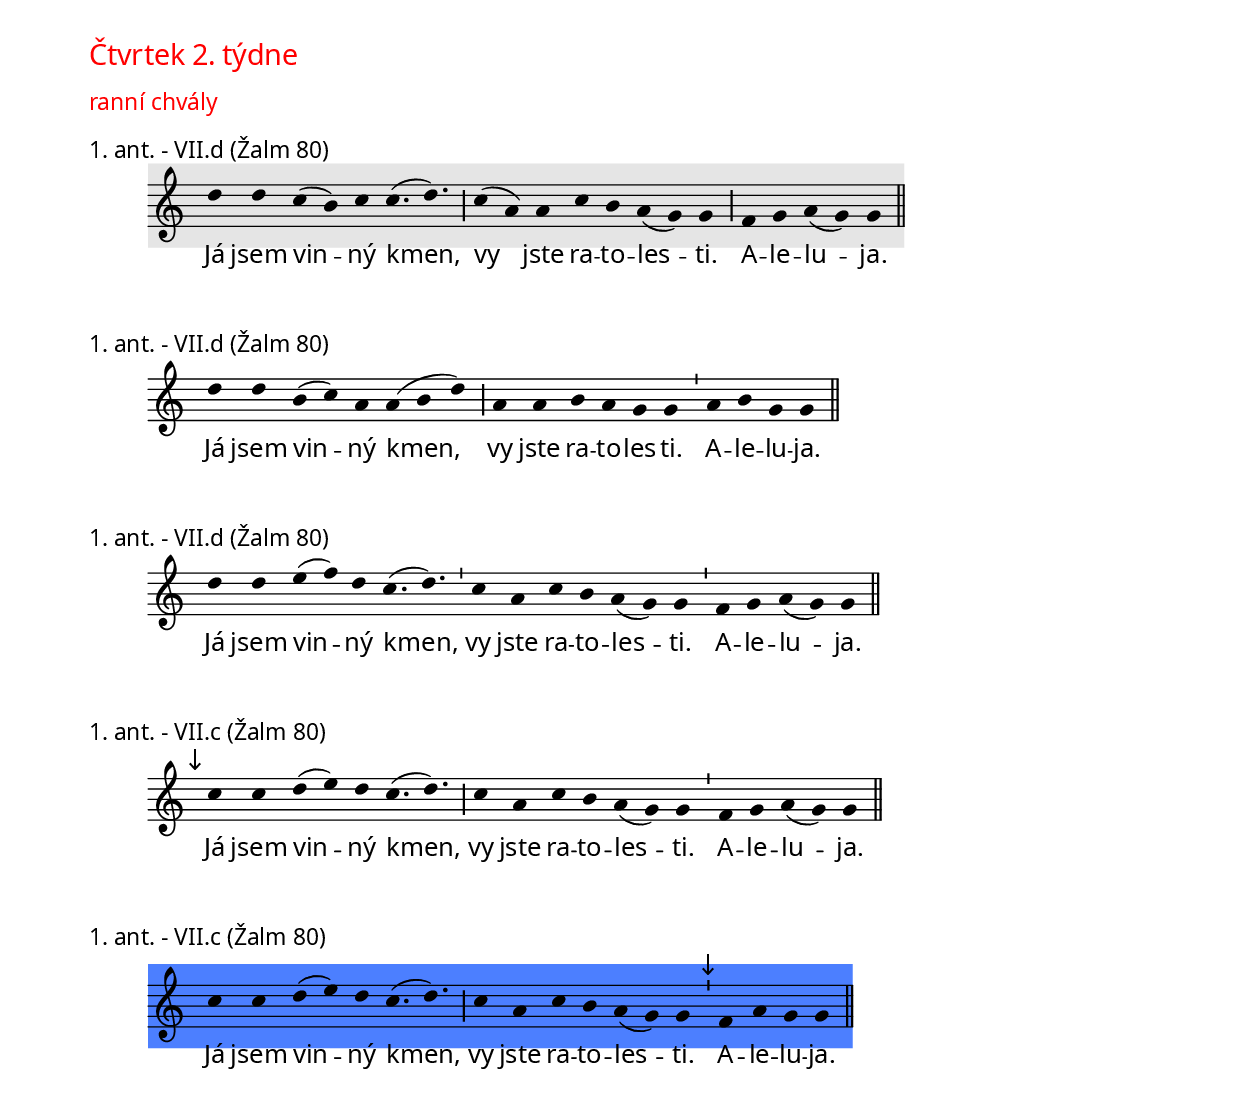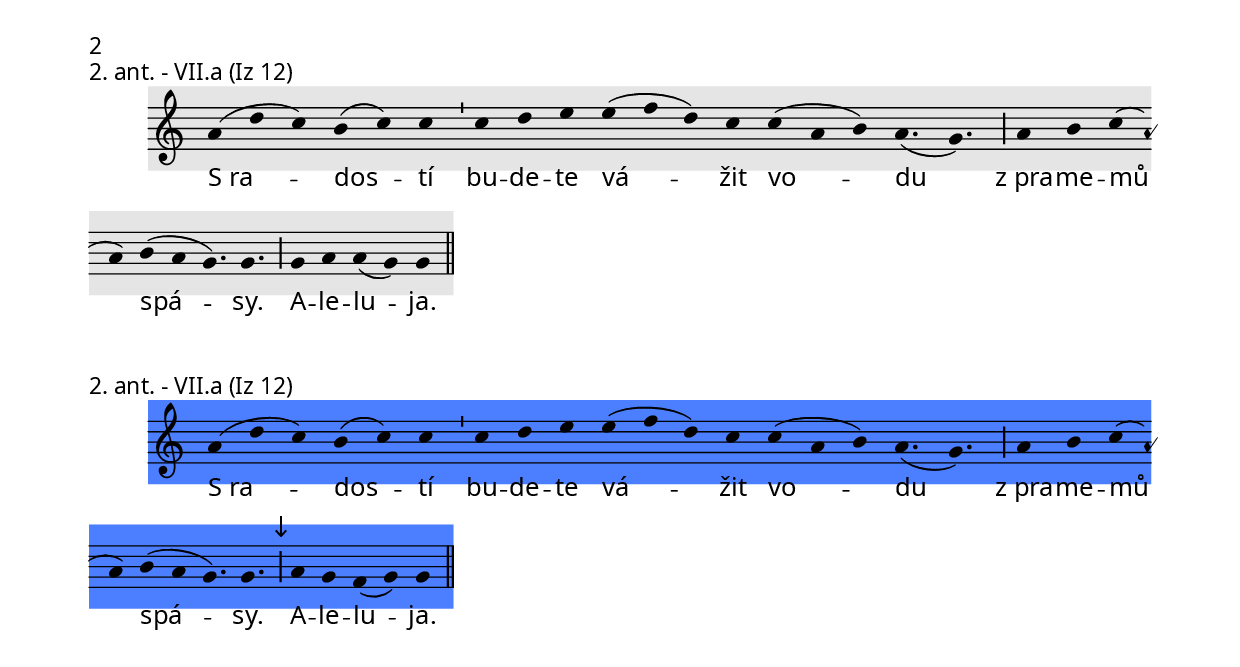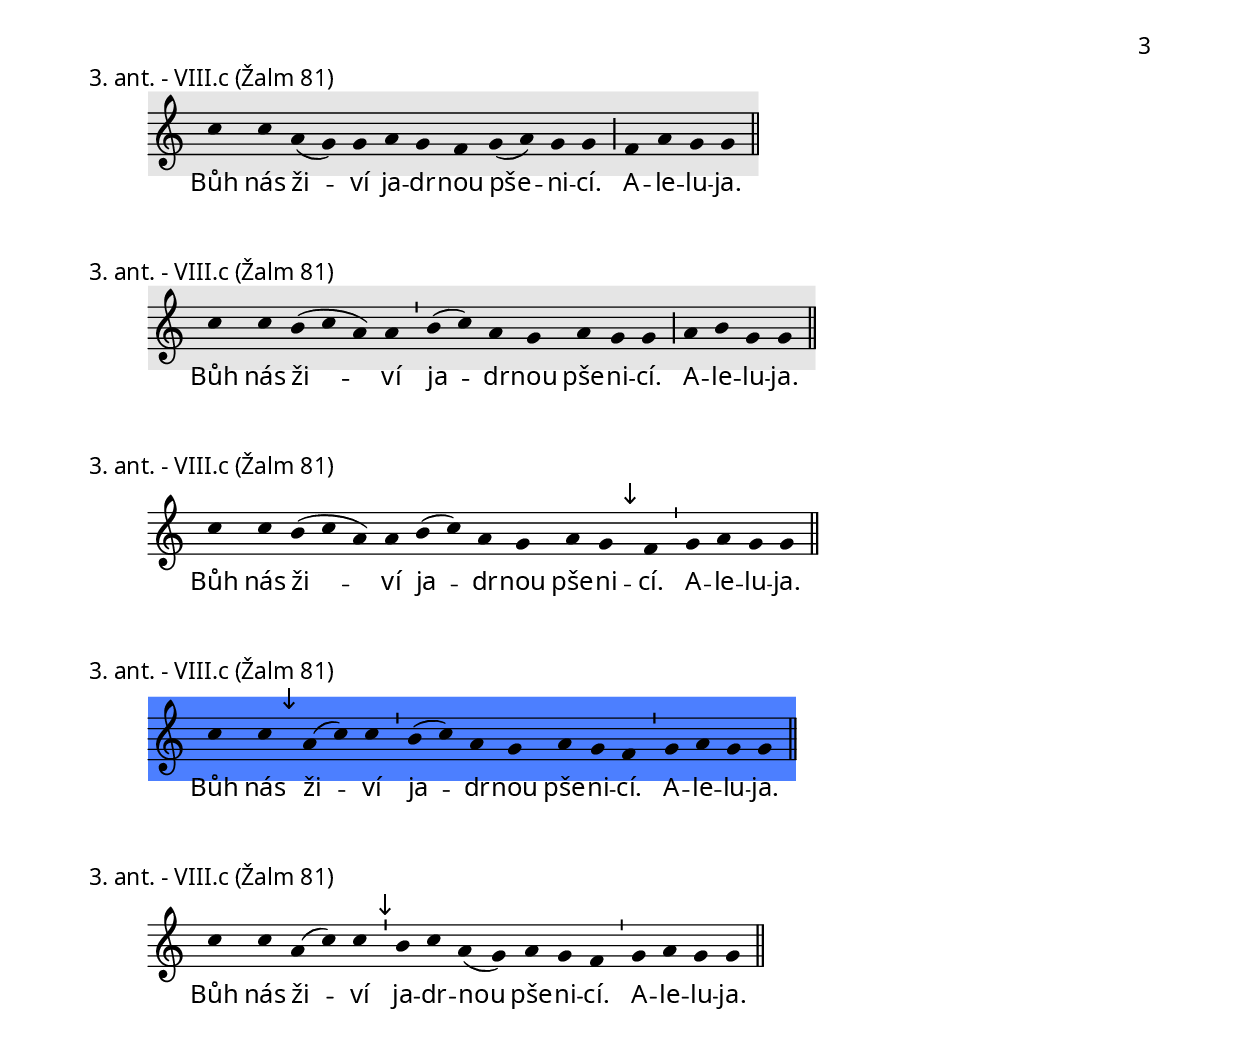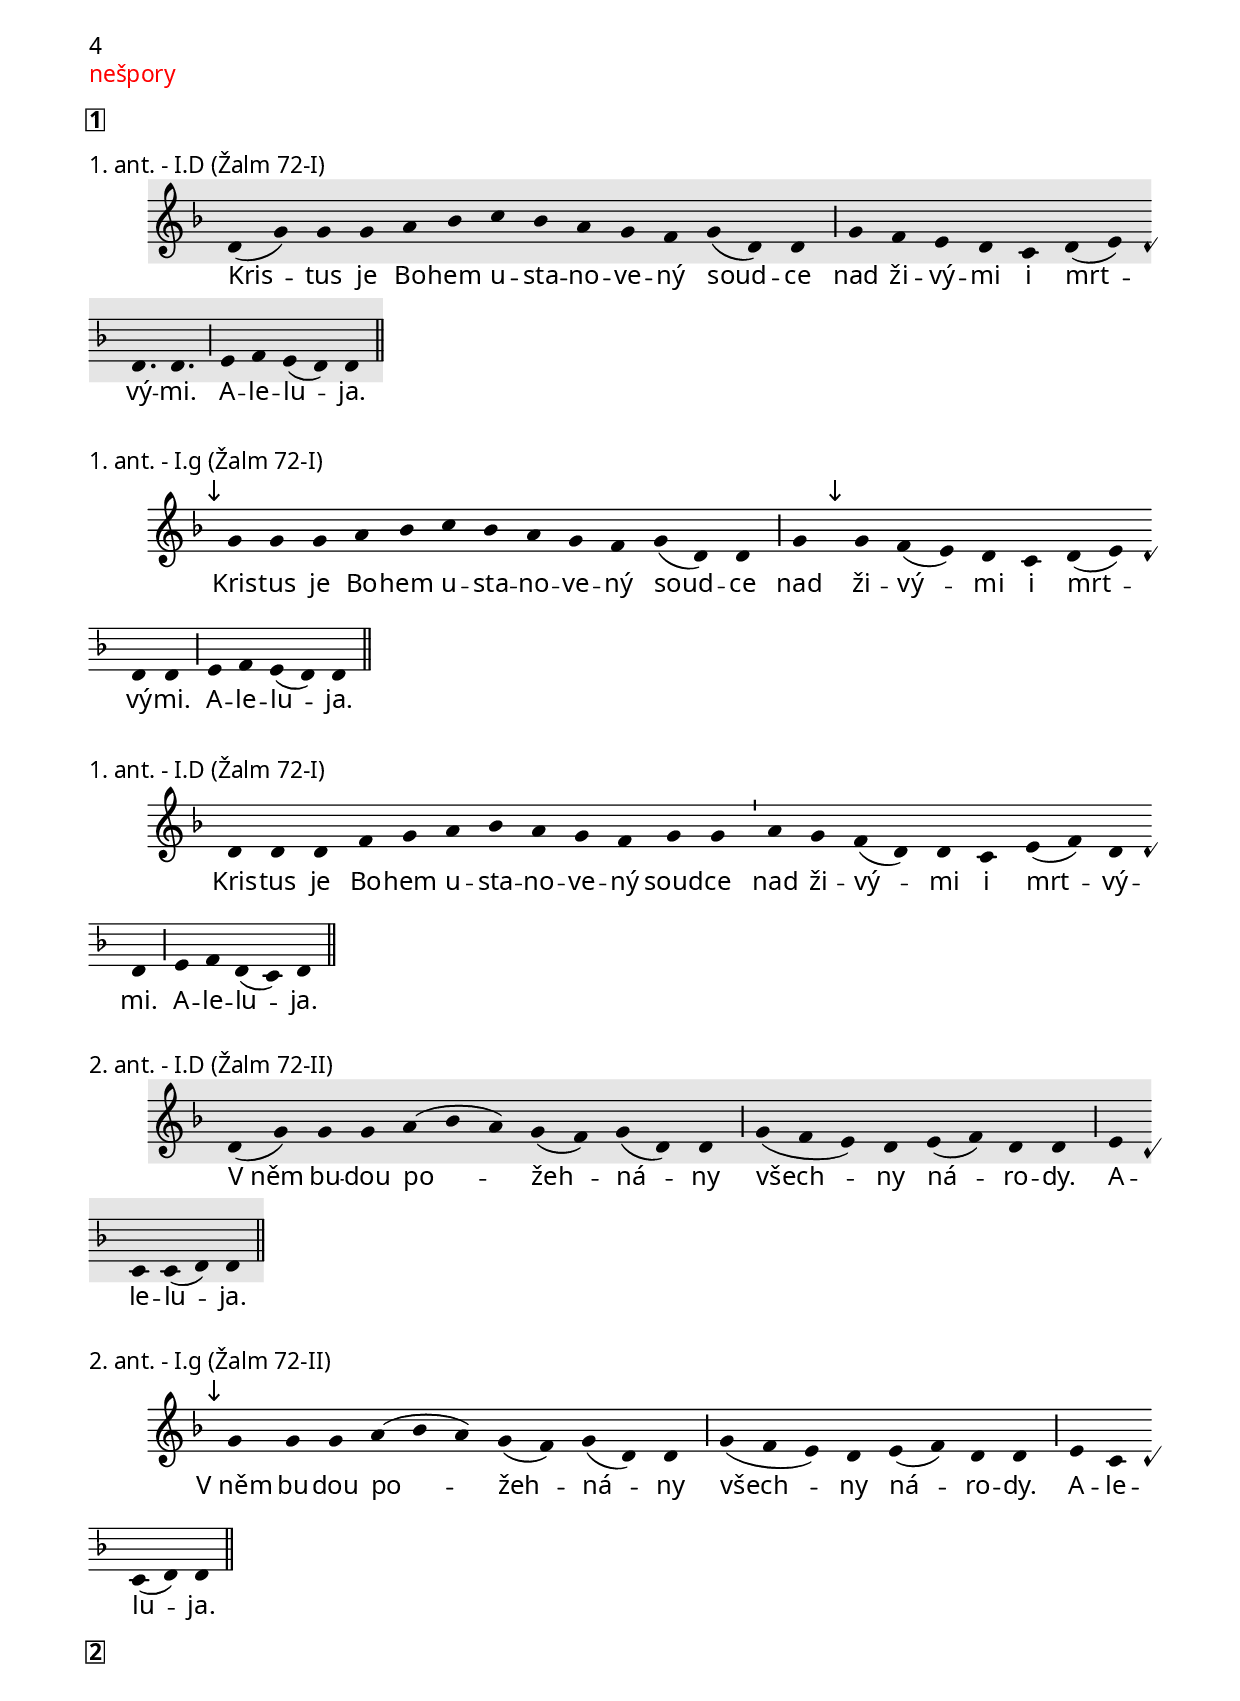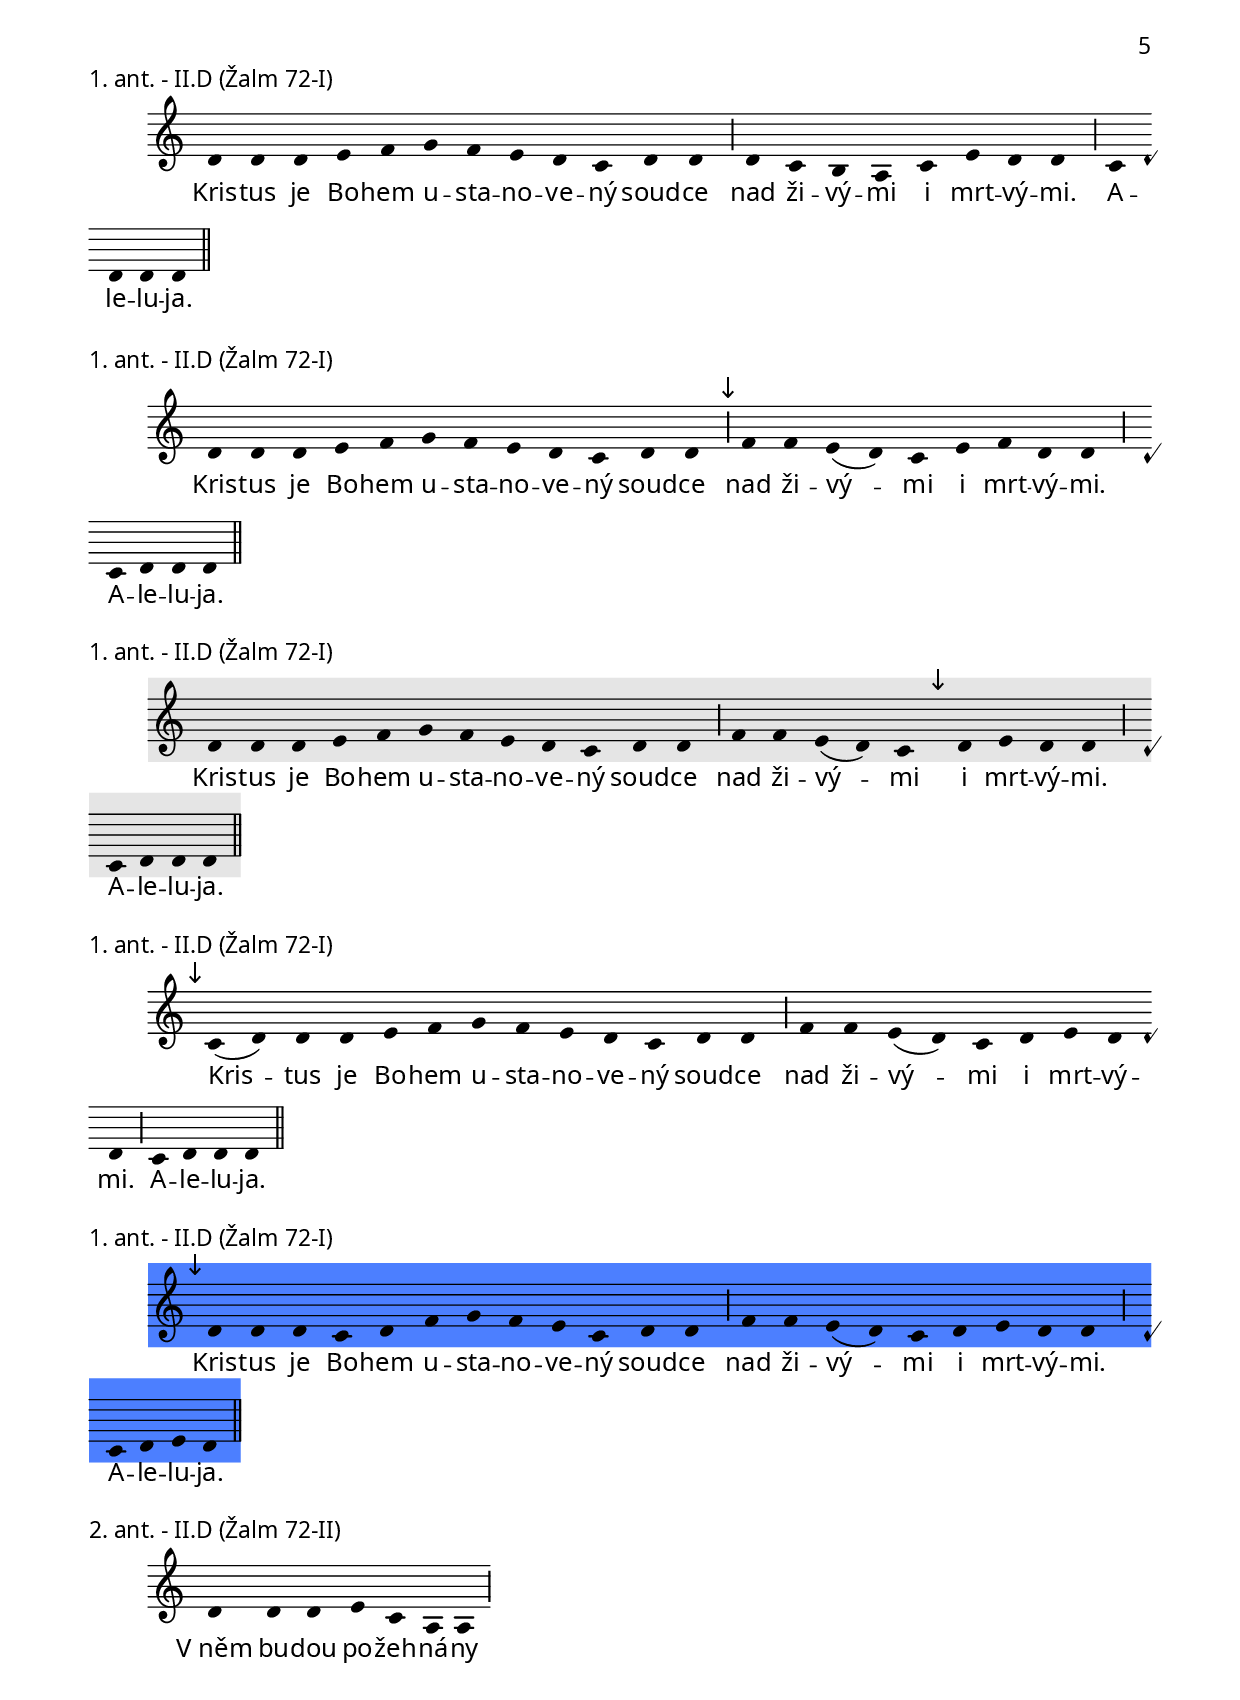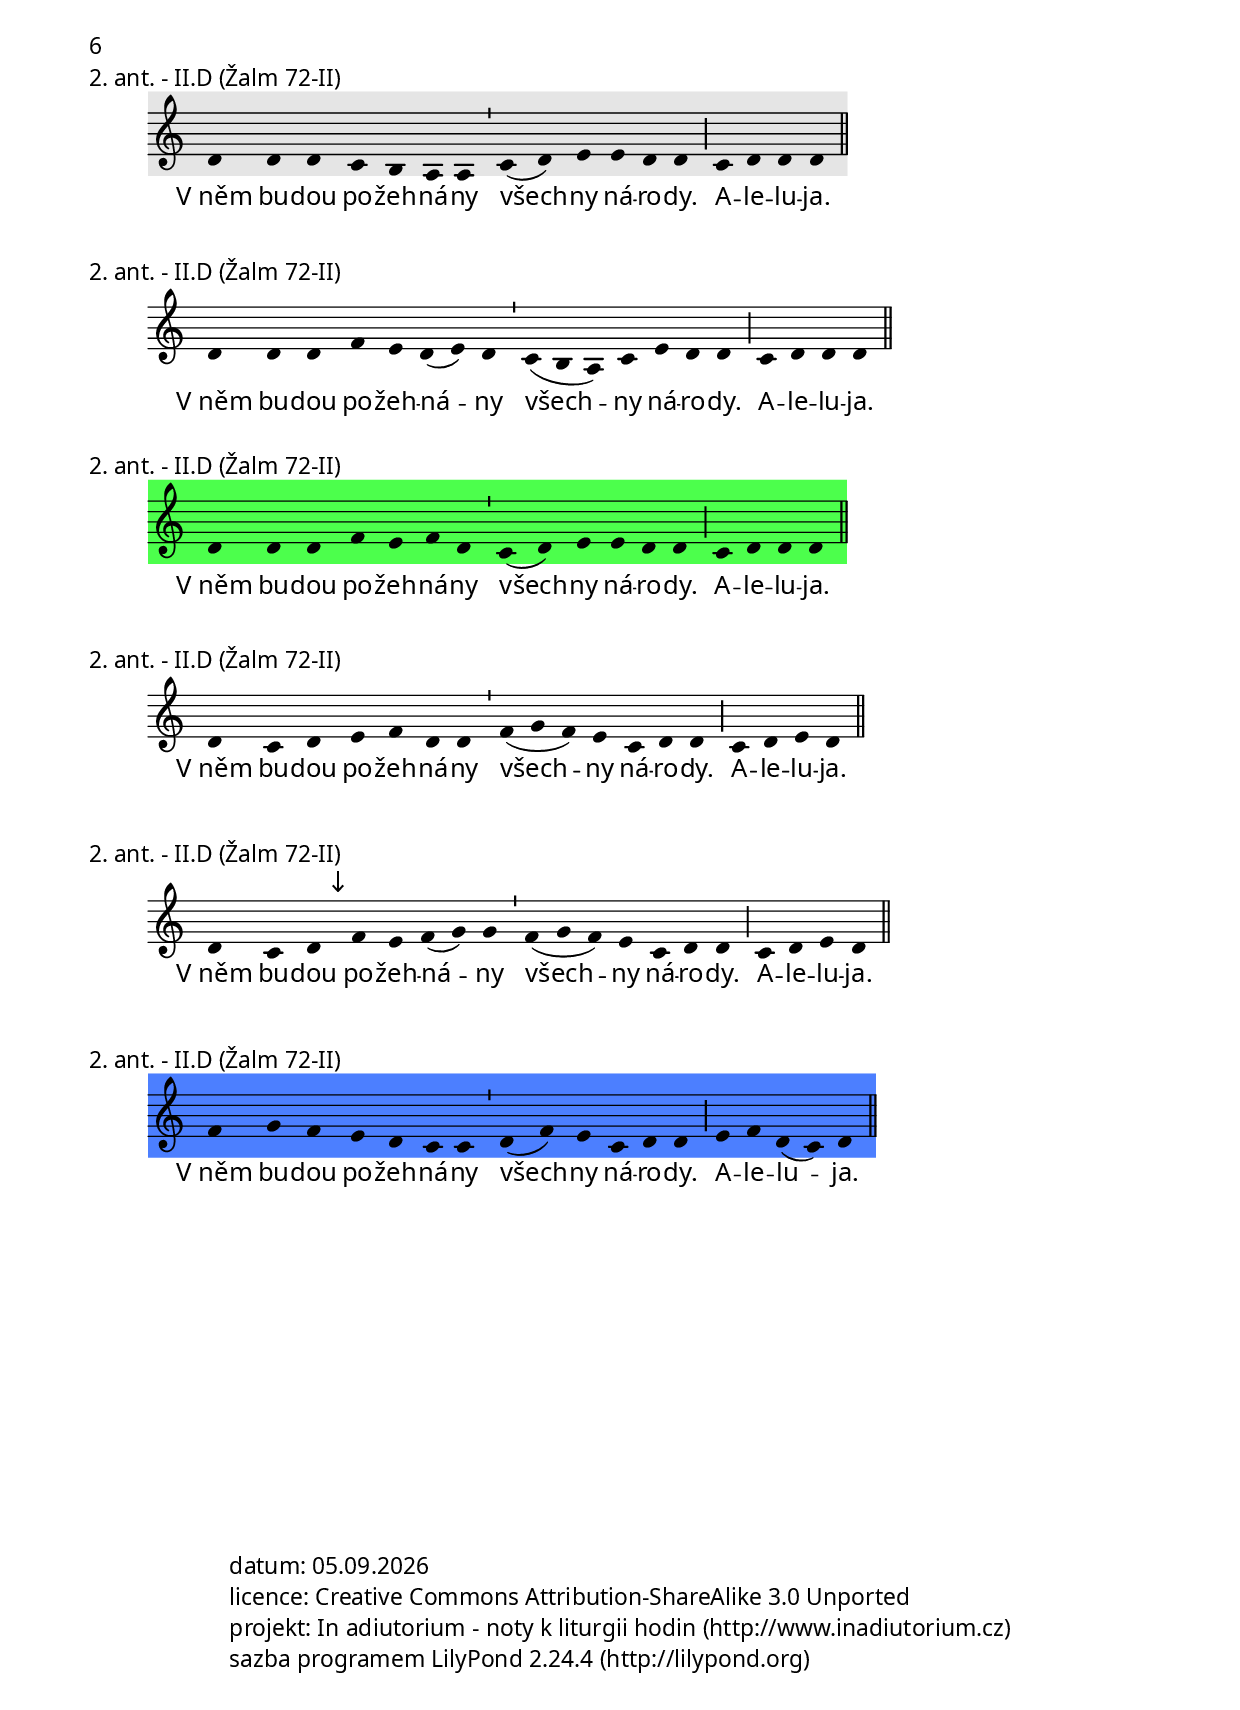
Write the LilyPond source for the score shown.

\include "../spolecne.ly"

\markup {\nadpisDen {Čtvrtek 2. týdne}}

\markup {\nadpisHodinka {"ranní chvály"}}

\score {
  \relative c'' {
    \zvyraznovacSedy
    \choralniRezim
    d4 d c( b) c c4.( d) \barMaior
    c4( a) a c b a( g) g \barMaior
    f g a( g) g \barFinalis
  }
  \addlyrics {
    Já jsem vin -- ný kmen,
    vy jste ra -- to -- les -- ti.
    A -- le -- lu -- ja.
  }
  \header {
    quid = "1. ant."
    modus = "VII"
    differentia = "d"
    psalmus = "Žalm 80"
    id = "rch-a1"
    piece = \markup {\sestavTitulek}
  }
}

\score {
  \relative c'' {
    \choralniRezim
    d4 d b( c) a a( b d) \barMaior
    a a b a g g \barMin
    a b g g \barFinalis
  }
  \addlyrics {
    Já jsem vin -- ný kmen,
    vy jste ra -- to -- les -- ti.
    A -- le -- lu -- ja.
  }
  \header {
    quid = "1. ant."
    modus = "VII"
    differentia = "d"
    psalmus = "Žalm 80"
    id = "rch-a1"
    piece = \markup {\sestavTitulek}
  }
}

\score {
  \relative c'' {
    \choralniRezim
    d4 d e( f) d c4.( d) \barMin
    c4 a c b a( g) g \barMin
    f g a( g) g \barFinalis
  }
  \addlyrics {
    Já jsem vin -- ný kmen,
    vy jste ra -- to -- les -- ti.
    A -- le -- lu -- ja.
  }
  \header {
    quid = "1. ant."
    modus = "VII"
    differentia = "d"
    psalmus = "Žalm 80"
    id = "rch-a1"
    piece = \markup {\sestavTitulek}
  }
}

\score {
  \relative c'' {
    \choralniRezim
    \mark\sipka c4 c d( e) d c4.( d) \barMaior
    c4 a c b a( g) g \barMin
    f g a( g) g \barFinalis
  }
  \addlyrics {
    Já jsem vin -- ný kmen,
    vy jste ra -- to -- les -- ti.
    A -- le -- lu -- ja.
  }
  \header {
    quid = "1. ant."
    modus = "VII"
    differentia = "c"
    psalmus = "Žalm 80"
    id = "rch-a1"
    piece = \markup {\sestavTitulek}
  }
}

\score {
  \relative c'' {
    \zvyraznovacModry
    \choralniRezim
    c4 c d( e) d c4.( d) \barMaior
    c4 a c b a( g) g \barMin
    \mark\sipka f a g g \barFinalis
  }
  \addlyrics {
    Já jsem vin -- ný kmen,
    vy jste ra -- to -- les -- ti.
    A -- le -- lu -- ja.
  }
  \header {
    quid = "1. ant."
    modus = "VII"
    differentia = "c"
    psalmus = "Žalm 80"
    id = "rch-a1"
    piece = \markup {\sestavTitulek}
  }
}

\pageBreak

\score {
  \relative c'' {
    \zvyraznovacSedy
    \choralniRezim
    a4( d c) b( c) c \barMin
    c d e e( f d) c c( a b) a4.( g) \barMaior
    a4 b c( a) b( a g4.) g \barMaior
    g4 a a( g) g \barFinalis
  }
  \addlyrics {
    S_ra -- dos -- tí
    bu -- de -- te vá -- žit vo -- du
    z_pra -- me -- mů spá -- sy.
    A -- le -- lu -- ja.
  }
  \header {
    quid = "2. ant."
    modus = "VII"
    differentia = "a"
    psalmus = "Iz 12"
    id = "rch-a2"
    placet = "Modus VII není příliš vhodný, protože kantikum má řadu krátkých veršů."
    piece = \markup {\sestavTitulek}
  }
}

\score {
  \relative c'' {
    \zvyraznovacModry
    \choralniRezim
    a4( d c) b( c) c \barMin
    c d e e( f d) c c( a b) a4.( g) \barMaior
    a4 b c( a) b( a g4.) g \barMaior
    \mark\sipka a4 g f( g) g \barFinalis
  }
  \addlyrics {
    S_ra -- dos -- tí
    bu -- de -- te vá -- žit vo -- du
    z_pra -- me -- mů spá -- sy.
    A -- le -- lu -- ja.
  }
  \header {
    quid = "2. ant."
    modus = "VII"
    differentia = "a"
    psalmus = "Iz 12"
    id = "rch-a2"
    piece = \markup {\sestavTitulek}
  }
}

\pageBreak

\score {
  \relative c'' {
    \zvyraznovacSedy
    \choralniRezim
    c4 c a( g) g a g f g( a) g g \barMaior
    f a g g \barFinalis
  }
  \addlyrics {
    Bůh nás ži -- ví ja -- dr -- nou pše -- ni -- cí.
    A -- le -- lu -- ja.
  }
  \header {
    quid = "3. ant."
    modus = "VIII"
    differentia = "c"
    psalmus = "Žalm 81"
    id = "rch-a3"
    fons = "vyňato z: slavnost Těla a Krve Páně, 1.nešp., 2.ant."
    placet = "r - jako výtržek působí nevyváženě - radši složit jinou melodii"
    piece = \markup {\sestavTitulek}
  }
}

\score {
  \relative c'' {
    \zvyraznovacSedy
    \choralniRezim
    c4 c b( c a) a \barMin b( c) a g a g g \barMaior
    a b g g \barFinalis
  }
  \addlyrics {
    Bůh nás ži -- ví ja -- dr -- nou pše -- ni -- cí.
    A -- le -- lu -- ja.
  }
  \header {
    quid = "3. ant."
    modus = "VIII"
    differentia = "c"
    psalmus = "Žalm 81"
    id = "rch-a3"
    piece = \markup {\sestavTitulek}
  }
}

\score {
  \relative c'' {
    \choralniRezim
    c4 c b( c a) a b( c) a g a g \mark\sipka f \barMin
    g a g g \barFinalis
  }
  \addlyrics {
    Bůh nás ži -- ví ja -- dr -- nou pše -- ni -- cí.
    A -- le -- lu -- ja.
  }
  \header {
    quid = "3. ant."
    modus = "VIII"
    differentia = "c"
    psalmus = "Žalm 81"
    id = "rch-a3"
    piece = \markup {\sestavTitulek}
  }
}

\score {
  \relative c'' {
    \zvyraznovacModry
    \choralniRezim
    c4 c \mark\sipka a( c) c \barMin
    b( c) a g a g f \barMin
    g a g g \barFinalis
  }
  \addlyrics {
    Bůh nás ži -- ví
    ja -- dr -- nou pše -- ni -- cí.
    A -- le -- lu -- ja.
  }
  \header {
    quid = "3. ant."
    modus = "VIII"
    differentia = "c"
    psalmus = "Žalm 81"
    id = "rch-a3"
    piece = \markup {\sestavTitulek}
  }
}

\score {
  \relative c'' {
    \choralniRezim
    c4 c a( c) c \barMin
    \mark\sipka b c a( g) a g f \barMin
    g a g g \barFinalis
  }
  \addlyrics {
    Bůh nás ži -- ví
    ja -- dr -- nou pše -- ni -- cí.
    A -- le -- lu -- ja.
  }
  \header {
    quid = "3. ant."
    modus = "VIII"
    differentia = "c"
    psalmus = "Žalm 81"
    id = "rch-a3"
    piece = \markup {\sestavTitulek}
  }
}

\pageBreak

\markup {\nadpisHodinka {"nešpory"}}

\markup\nadpisSkupiny 1

\score {
  \relative c' {
    \zvyraznovacSedy
    \choralniRezim
    \key f \major
    d4( g) g g a bes c bes a g f g( d) d \barMaior
    g f e d c d( e) d4. d \barMaior
    e4 f e( d) d \barFinalis
  }
  \addlyrics {
    Kris -- tus je Bo -- hem u -- sta -- no -- ve -- ný soud -- ce
    nad ži -- vý -- mi i mrt -- vý -- mi.
    A -- le -- lu -- ja.
  }
  \header {
    quid = "1. ant."
    modus = "I"
    differentia = "D"
    psalmus = "Žalm 72-I"
    id = "na-a1"
    piece = \markup {\sestavTitulek}
  }
}

\score {
  \relative c'' {
    \choralniRezim
    \key f \major
    \mark\sipka g4 g g a bes c bes a g f g( d) d \barMaior
    g \mark\sipka g f( e) d c d( e) d d \barMaior
    e f e( d) d \barFinalis
  }
  \addlyrics {
    Kris -- tus je Bo -- hem u -- sta -- no -- ve -- ný soud -- ce
    nad ži -- vý -- mi i mrt -- vý -- mi.
    A -- le -- lu -- ja.
  }
  \header {
    quid = "1. ant."
    modus = "I"
    differentia = "g"
    psalmus = "Žalm 72-I"
    id = "na-a1"
    piece = \markup {\sestavTitulek}
  }
}

\score {
  \relative c' {
    \choralniRezim
    \key f \major
    d4 d d f g a bes a g f g g \barMin
    a g f( d) d c e( f) d d \barMaior
    e f d( c) d \barFinalis
  }
  \addlyrics {
    Kris -- tus je Bo -- hem u -- sta -- no -- ve -- ný soud -- ce
    nad ži -- vý -- mi i mrt -- vý -- mi.
    A -- le -- lu -- ja.
  }
  \header {
    quid = "1. ant."
    modus = "I"
    differentia = "D"
    psalmus = "Žalm 72-I"
    id = "na-a1"
    piece = \markup {\sestavTitulek}
  }
}

\score {
  \relative c' {
    \zvyraznovacSedy
    \choralniRezim
    \key f \major
    d4( g) g g a( bes a) g( f) g( d) d \barMaior
    g( f e) d e( f) d d \barMaior
    e c c( d) d \barFinalis
  }
  \addlyrics {
    V_něm bu -- dou po -- žeh -- ná -- ny
    všech -- ny ná -- ro -- dy.
    A -- le -- lu -- ja.
  }
  \header {
    quid = "2. ant."
    modus = "I"
    differentia = "D"
    psalmus = "Žalm 72-II"
    id = "ne-a2"
    piece = \markup {\sestavTitulek}
  }
}

\score {
  \relative c'' {
    \choralniRezim
    \key f \major
    \mark\sipka g4 g g a( bes a) g( f) g( d) d \barMaior
    g( f e) d e( f) d d \barMaior
    e c c( d) d \barFinalis
  }
  \addlyrics {
    V_něm bu -- dou po -- žeh -- ná -- ny
    všech -- ny ná -- ro -- dy.
    A -- le -- lu -- ja.
  }
  \header {
    quid = "2. ant."
    modus = "I"
    differentia = "g"
    psalmus = "Žalm 72-II"
    id = "ne-a2"
    piece = \markup {\sestavTitulek}
  }
}

\markup\nadpisSkupiny 2

\score {
  \relative c' {
    \choralniRezim
    d4 d d e f g f e d c d d \barMaior
    d c b a c e d d \barMaior
    c d d d \barFinalis
  }
  \addlyrics {
    Kris -- tus je Bo -- hem u -- sta -- no -- ve -- ný soud -- ce
    nad ži -- vý -- mi i mrt -- vý -- mi.
    A -- le -- lu -- ja.
  }
  \header {
    quid = "1. ant."
    modus = "II"
    differentia = "D"
    psalmus = "Žalm 72-I"
    id = "na-a1"
    piece = \markup {\sestavTitulek}
  }
}

\score {
  \relative c' {
    \choralniRezim
    d4 d d e f g f e d c d d \barMaior
    \mark\sipka f f e( d) c e f d d \barMaior
    c d d d \barFinalis
  }
  \addlyrics {
    Kris -- tus je Bo -- hem u -- sta -- no -- ve -- ný soud -- ce
    nad ži -- vý -- mi i mrt -- vý -- mi.
    A -- le -- lu -- ja.
  }
  \header {
    quid = "1. ant."
    modus = "II"
    differentia = "D"
    psalmus = "Žalm 72-I"
    id = "na-a1"
    piece = \markup {\sestavTitulek}
  }
}

\score {
  \relative c' {
    \zvyraznovacSedy
    \choralniRezim
    d4 d d e f g f e d c d d \barMaior
    f f e( d) c \mark\sipka d e d d \barMaior
    c d d d \barFinalis
  }
  \addlyrics {
    Kris -- tus je Bo -- hem u -- sta -- no -- ve -- ný soud -- ce
    nad ži -- vý -- mi i mrt -- vý -- mi.
    A -- le -- lu -- ja.
  }
  \header {
    quid = "1. ant."
    modus = "II"
    differentia = "D"
    psalmus = "Žalm 72-I"
    id = "na-a1"
    piece = \markup {\sestavTitulek}
  }
}

\score {
  \relative c' {
    \choralniRezim
    \mark\sipka c4( d) d d e f g f e d c d d \barMaior
    f f e( d) c d e d d \barMaior
    c d d d \barFinalis
  }
  \addlyrics {
    Kris -- tus je Bo -- hem u -- sta -- no -- ve -- ný soud -- ce
    nad ži -- vý -- mi i mrt -- vý -- mi.
    A -- le -- lu -- ja.
  }
  \header {
    quid = "1. ant."
    modus = "II"
    differentia = "D"
    psalmus = "Žalm 72-I"
    id = "na-a1"
    piece = \markup {\sestavTitulek}
  }
}

\score {
  \relative c' {
    \zvyraznovacModry
    \choralniRezim
    \mark\sipka d4 d d c d f g f e c d d \barMaior
    f f e( d) c d e d d \barMaior
    c d e d \barFinalis
  }
  \addlyrics {
    Kris -- tus je Bo -- hem u -- sta -- no -- ve -- ný soud -- ce
    nad ži -- vý -- mi i mrt -- vý -- mi.
    A -- le -- lu -- ja.
  }
  \header {
    quid = "1. ant."
    modus = "II"
    differentia = "D"
    psalmus = "Žalm 72-I"
    id = "na-a1"
    piece = \markup {\sestavTitulek}
  }
}

\score {
  \relative c' {
    \choralniRezim
    d4 d d e c a a \barMaior
  }
  \addlyrics {
    V_něm bu -- dou po -- žeh -- ná -- ny
    všech -- ny ná -- ro -- dy.
    A -- le -- lu -- ja.
  }
  \header {
    quid = "2. ant."
    modus = "II"
    differentia = "D"
    psalmus = "Žalm 72-II"
    id = "ne-a2"
    piece = \markup {\sestavTitulek}
  }
}

\score {
  \relative c' {
    \zvyraznovacSedy
    \choralniRezim
    d4 d d c b a a \barMin
    c( d) e e d d \barMaior
    c d d d \barFinalis
  }
  \addlyrics {
    V_něm bu -- dou po -- žeh -- ná -- ny
    všech -- ny ná -- ro -- dy.
    A -- le -- lu -- ja.
  }
  \header {
    quid = "2. ant."
    modus = "II"
    differentia = "D"
    psalmus = "Žalm 72-II"
    id = "ne-a2"
    piece = \markup {\sestavTitulek}
  }
}

\score {
  \relative c' {
    \choralniRezim
    d4 d d f e d( e) d \barMin
    c( b a) c e d d \barMaior
    c d d d \barFinalis
  }
  \addlyrics {
    V_něm bu -- dou po -- žeh -- ná -- ny
    všech -- ny ná -- ro -- dy.
    A -- le -- lu -- ja.
  }
  \header {
    quid = "2. ant."
    modus = "II"
    differentia = "D"
    psalmus = "Žalm 72-II"
    id = "ne-a2"
    piece = \markup {\sestavTitulek}
  }
}

\score {
  \relative c' {
    \zvyraznovacZeleny
    \choralniRezim
    d4 d d f e f d \barMin
    c( d) e e d d \barMaior
    c d d d \barFinalis
  }
  \addlyrics {
    V_něm bu -- dou po -- žeh -- ná -- ny
    všech -- ny ná -- ro -- dy.
    A -- le -- lu -- ja.
  }
  \header {
    quid = "2. ant."
    modus = "II"
    differentia = "D"
    psalmus = "Žalm 72-II"
    id = "ne-a2"
    piece = \markup {\sestavTitulek}
  }
}

\score {
  \relative c' {
    \choralniRezim
    d4 c d e f d d \barMin
    f( g f) e c d d \barMaior
    c d e d \barFinalis
  }
  \addlyrics {
    V_něm bu -- dou po -- žeh -- ná -- ny
    všech -- ny ná -- ro -- dy.
    A -- le -- lu -- ja.
  }
  \header {
    quid = "2. ant."
    modus = "II"
    differentia = "D"
    psalmus = "Žalm 72-II"
    id = "ne-a2"
    piece = \markup {\sestavTitulek}
  }
}

\score {
  \relative c' {
    \choralniRezim
    d4 c d \mark\sipka f e f( g) g \barMin
    f( g f) e c d d \barMaior
    c d e d \barFinalis
  }
  \addlyrics {
    V_něm bu -- dou po -- žeh -- ná -- ny
    všech -- ny ná -- ro -- dy.
    A -- le -- lu -- ja.
  }
  \header {
    quid = "2. ant."
    modus = "II"
    differentia = "D"
    psalmus = "Žalm 72-II"
    id = "ne-a2"
    piece = \markup {\sestavTitulek}
  }
}

\score {
  \relative c' {
    \zvyraznovacModry
    \choralniRezim
    f4 g f e d c c \barMin
    d( f) e c d d \barMaior
    e f d( c) d \barFinalis
  }
  \addlyrics {
    V_něm bu -- dou po -- žeh -- ná -- ny
    všech -- ny ná -- ro -- dy.
    A -- le -- lu -- ja.
  }
  \header {
    quid = "2. ant."
    modus = "II"
    differentia = "D"
    psalmus = "Žalm 72-II"
    id = "ne-a2"
    piece = \markup {\sestavTitulek}
  }
}

%\score { \velikTIIctvrtekNespAntIII }